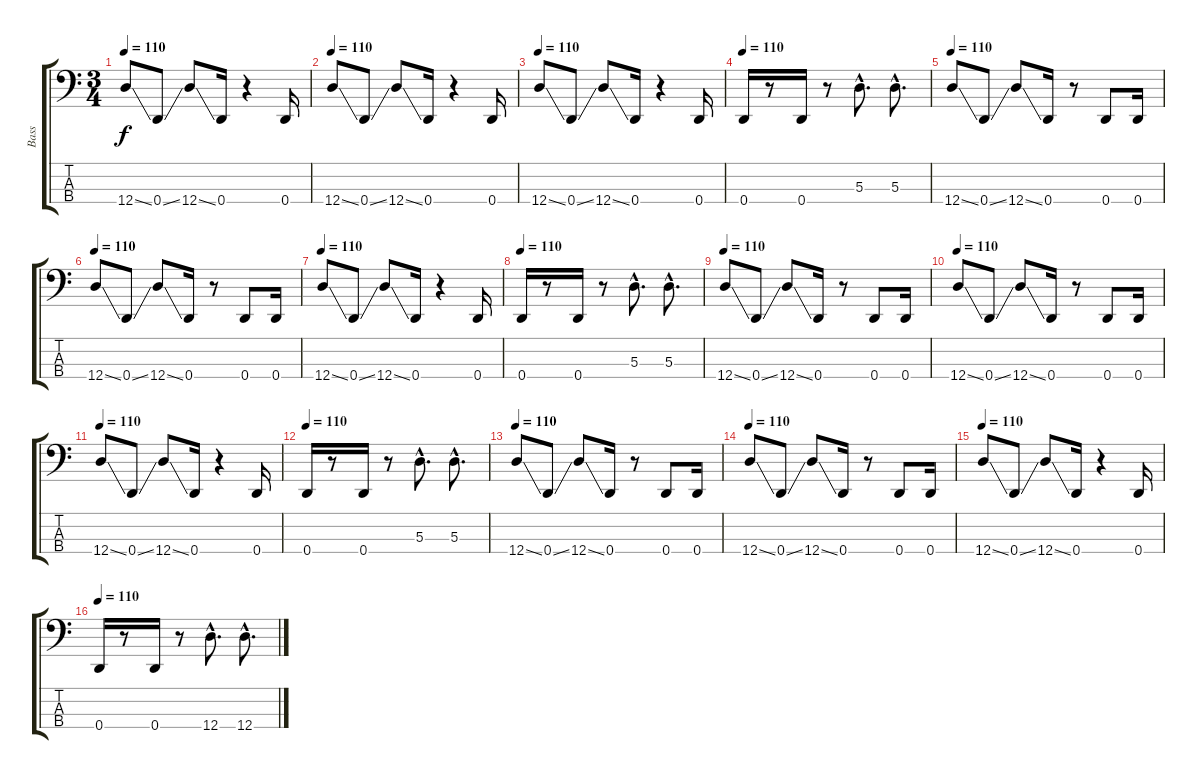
\track ("Bass" "Bass") {instrument electricbassfinger}
\staff {score tabs}
\tuning (G2 D2 A1 D1) {hide}
\ts (3 4)
\tempo 110
\clef f4
\ks c
12.4{ss}.8{dy f volume 16} 0.4{ss}.8 12.4{ss}.8 0.4.16 r.4 0.4.16 |
\tempo 110
12.4{ss}.8 0.4{ss}.8 12.4{ss}.8 0.4.16 r.4 0.4.16 |
\tempo 110
12.4{ss}.8 0.4{ss}.8 12.4{ss}.8 0.4.16 r.4 0.4.16 |
\tempo 110
0.4.16 r.8 0.4.16 r.8 5.3{hac}.8{d} 5.3{hac}.8{d} |
\tempo 110
12.4{ss}.8{volume 16} 0.4{ss}.8 12.4{ss}.8 0.4.16 r.8 0.4.8 0.4.16 |
\tempo 110
12.4{ss}.8 0.4{ss}.8 12.4{ss}.8 0.4.16 r.8 0.4.8 0.4.16 |
\tempo 110
12.4{ss}.8 0.4{ss}.8 12.4{ss}.8 0.4.16 r.4 0.4.16 |
\tempo 110
0.4.16 r.8 0.4.16 r.8 5.3{hac}.8{d} 5.3{hac}.8{d} |
\tempo 110
12.4{ss}.8{volume 16} 0.4{ss}.8 12.4{ss}.8 0.4.16 r.8 0.4.8 0.4.16 |
\tempo 110
12.4{ss}.8 0.4{ss}.8 12.4{ss}.8 0.4.16 r.8 0.4.8 0.4.16 |
\tempo 110
12.4{ss}.8 0.4{ss}.8 12.4{ss}.8 0.4.16 r.4 0.4.16 |
\tempo 110
0.4.16 r.8 0.4.16 r.8 5.3{hac}.8{d} 5.3{hac}.8{d} |
\tempo 110
12.4{ss}.8{volume 16} 0.4{ss}.8 12.4{ss}.8 0.4.16 r.8 0.4.8 0.4.16 |
\tempo 110
12.4{ss}.8 0.4{ss}.8 12.4{ss}.8 0.4.16 r.8 0.4.8 0.4.16 |
\tempo 110
12.4{ss}.8 0.4{ss}.8 12.4{ss}.8 0.4.16 r.4 0.4.16 |
\tempo 110
0.4.16 r.8 0.4.16 r.8 12.4{hac}.8{d} 12.4{ss hac}.8{d}
